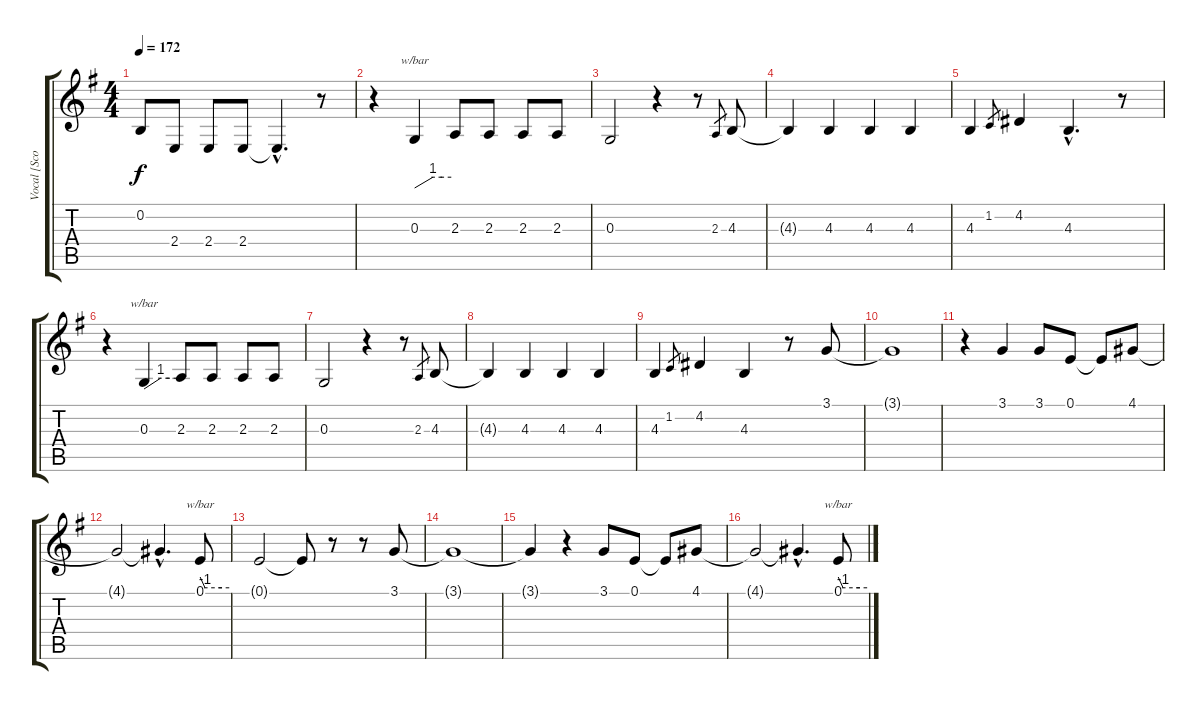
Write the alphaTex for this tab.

\track ("Vocal [Scott]" "Vocal [Sco") {instrument lead2sawtooth}
\staff {score tabs}
\tuning (E4 B3 G3 D3 A2 E2) {hide}
\ts (4 4)
\tempo 172
\clef g2
\ks g
0.2.8{dy f} 2.4.8 2.4.8 2.4.8 2.4{hac t}.4{d} r.8 |
r.4 0.3.4{tbe (custom default 0 0 30 4 45 4 60 4)} 2.3.8 2.3.8 2.3.8 2.3.8 |
0.3.2 r.4 r.8 2.3.8{gr} 4.3.8 |
4.3{t}.4 4.3.4 4.3.4 4.3.4 |
4.3.4 1.2.8{gr} 4.2.4 4.3{hac}.4{d} r.8 |
r.4 0.3.4{tbe (custom default 0 0 30 4 45 4 60 4)} 2.3.8 2.3.8 2.3.8 2.3.8 |
0.3.2 r.4 r.8 2.3.8{gr} 4.3.8 |
4.3{t}.4 4.3.4 4.3.4 4.3.4 |
4.3.4 1.2.8{gr} 4.2.4 4.3.4 r.8 3.1.8 |
3.1{t}.1 |
r.4 3.1.4 3.1.8 0.1.8 0.1{t}.8 4.1.8 |
4.1{t}.2 4.1{hac t}.4{d} 0.1.8{tbe (custom default 0 0 10 -4 45 -4 60 -4)} |
0.1{t}.2 0.1{t}.8 r.8 r.8 3.1.8 |
3.1{t}.1 |
3.1{t}.4 r.4 3.1.8 0.1.8 0.1{t}.8 4.1.8 |
4.1{t}.2 4.1{hac t}.4{d} 0.1.8{tbe (custom default 0 0 10 -4 45 -4 60 -4)}
